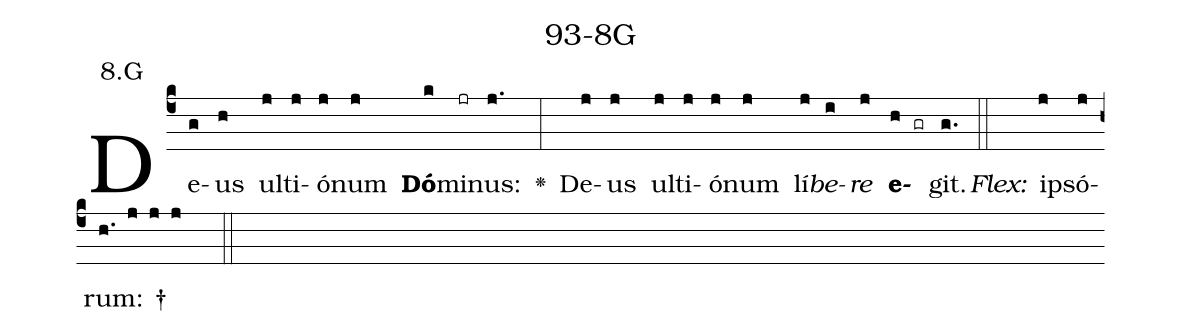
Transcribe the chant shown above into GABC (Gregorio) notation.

name: 93-8G;
annotation: 8.G;
%%
(c4)De(g)us(h) ul(j)ti(j)ó(j)num(j) <b>Dó</b>(k)mi(jr)nus:(j.) <v>\greheightstar</v>(:) De(j)us(j) ul(j)ti(j)ó(j)num(j) lí(j)<i>be</i>(i)<i>re</i>(j) <b>e</b>(h gr)git.(g.) (::)
<i>Flex:</i>()  ip(j)só(j)rum: †(h. j j j  ::)

%E(j) u(j) o(i) u(j) a(h) e.(g.) (::)
